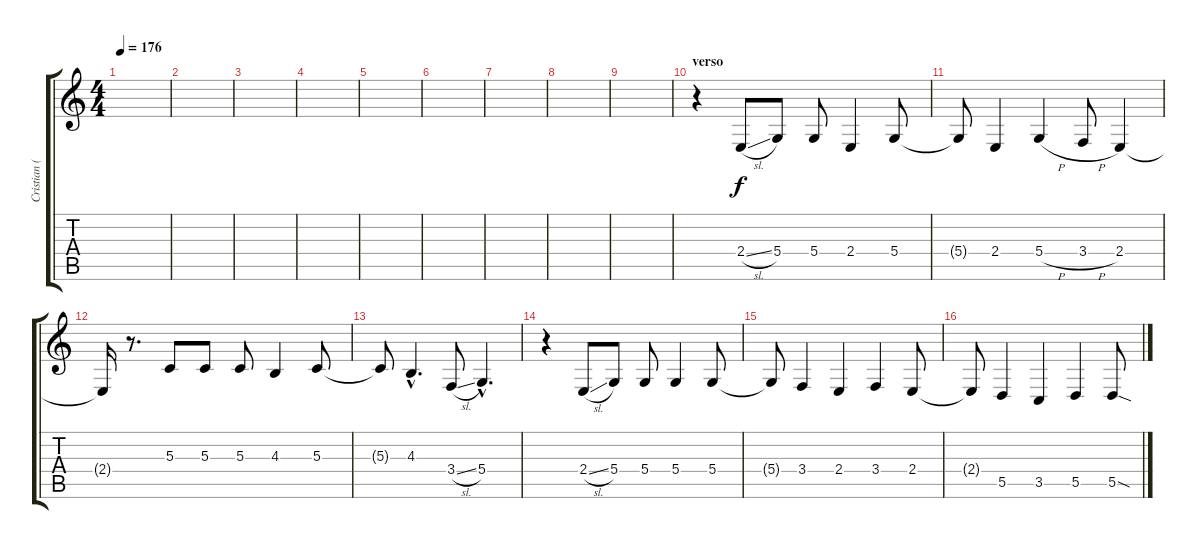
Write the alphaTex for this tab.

\track ("Cristian (voz)" "Cristian (") {instrument lead6voice}
\staff {score tabs}
\tuning (E4 B3 G3 D3 A2 E2) {hide}
\ts (4 4)
\tempo 176
\clef g2
\ks c
|
|
|
|
\section ("" "")
|
|
|
|
|
\section ("" "verso")
r.4{volume 15 balance 8} 2.4{sl}.8 5.4.8 5.4.8 2.4.4 5.4.8 |
5.4{t}.8 2.4.4 5.4{h}.4 3.4{h}.8 2.4.4 |
2.4{t}.16 r.8{d} 5.3.8 5.3.8 5.3.8 4.3.4 5.3.8 |
5.3{t}.8 4.3{hac}.4{d} 3.4{sl}.8 5.4{hac}.4{d} |
r.4 2.4{sl}.8 5.4.8 5.4.8 5.4.4 5.4.8 |
5.4{t}.8 3.4.4 2.4.4 3.4.4 2.4.8 |
2.4{t}.8 5.5.4 3.5.4 5.5.4 5.5{sod}.8
